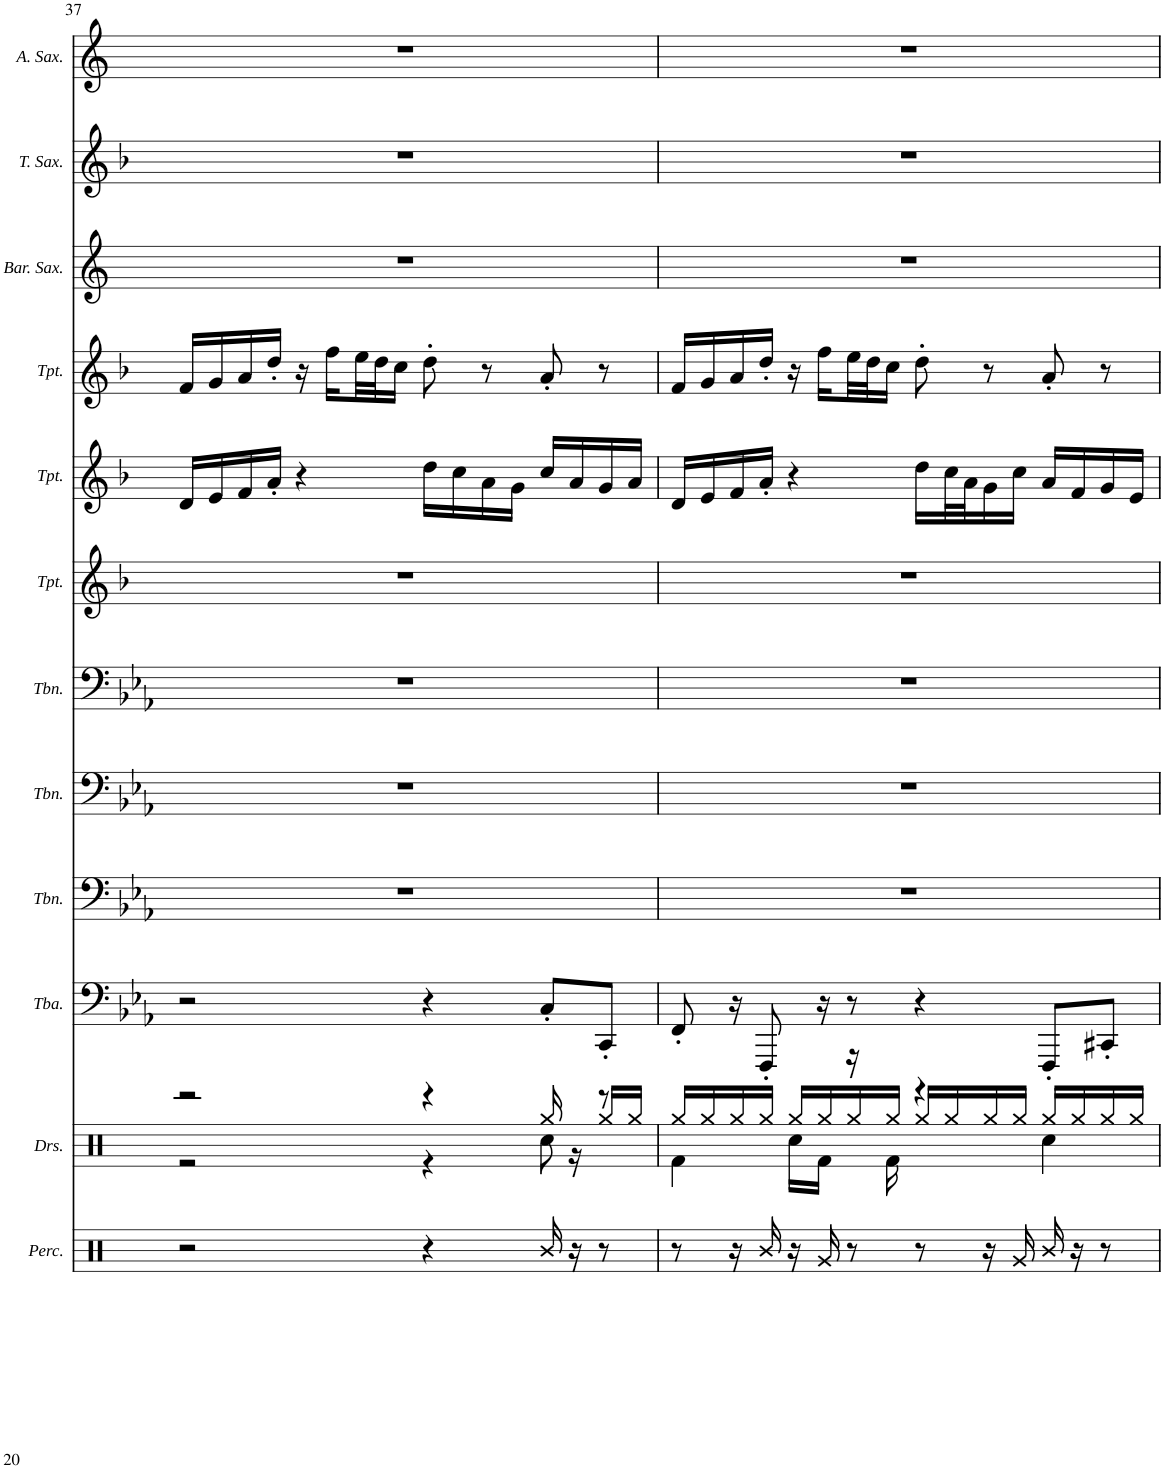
**kern	**kern	**kern	**kern	**kern	**kern	**kern	**kern	**kern	**kern	**kern	**kern
*part12	*part11	*part10	*part9	*part8	*part7	*part6	*part5	*part4	*part3	*part2	*part1
*staff12	*staff11	*staff10	*staff9	*staff8	*staff7	*staff6	*staff5	*staff4	*staff3	*staff2	*staff1
*I"Percussion	*I"Drumset	*I"Tuba	*I"Trombone	*I"Trombone	*I"Trombone	*I"Trumpet	*I"Trumpet	*I"Trumpet	*I"Baritone Saxophone	*I"Tenor Saxophone	*I"Alto Saxophone
*I'Perc.	*I'Drs.	*I'Tba.	*I'Tbn.	*I'Tbn.	*I'Tbn.	*I'Tpt.	*I'Tpt.	*I'Tpt.	*I'Bar. Sax.	*I'T. Sax.	*I'A. Sax.
!!LO:PB:g=z
*clefX	*clefX	*clefF4	*clefF4	*clefF4	*clefF4	*clefG2	*clefG2	*clefG2	*clefG2	*clefG2	*clefG2
*	*	*	*	*	*	*Trd1c2	*Trd1c2	*Trd1c2	*Trd12c21	*Trd8c14	*Trd5c9
*k[]	*k[]	*k[b-e-a-]	*k[b-e-a-]	*k[b-e-a-]	*k[b-e-a-]	*k[b-]	*k[b-]	*k[b-]	*k[]	*k[b-]	*k[]
*M4/4	*M4/4	*M4/4	*M4/4	*M4/4	*M4/4	*M4/4	*M4/4	*M4/4	*M4/4	*M4/4	*M4/4
=37	=37	=37	=37	=37	=37	=37	=37	=37	=37	=37	=37
*	*^	*	*	*	*	*	*	*	*	*	*
2r	2r	2r	2r	1r	1r	1r	1r	16d/LL	16f/LL	1r	1r	1r
.	.	.	.	.	.	.	.	16e/	16g/	.	.	.
.	.	.	.	.	.	.	.	16f/	16a/	.	.	.
.	.	.	.	.	.	.	.	16a'/JJ	16dd'/JJ	.	.	.
.	.	.	.	.	.	.	.	4r	16r	.	.	.
.	.	.	.	.	.	.	.	.	16ff\LL	.	.	.
.	.	.	.	.	.	.	.	.	32ee\L	.	.	.
.	.	.	.	.	.	.	.	.	32dd\J	.	.	.
.	.	.	.	.	.	.	.	.	16cc\JJ	.	.	.
4r	4r	4r	4r	.	.	.	.	16dd\LL	8dd'\	.	.	.
.	.	.	.	.	.	.	.	16cc\	.	.	.	.
.	.	.	.	.	.	.	.	16a\	8r	.	.	.
.	.	.	.	.	.	.	.	16g\JJ	.	.	.	.
16R/	8Rcc\	16Rgg/	8C'/L	.	.	.	.	16cc/LL	8a'/	.	.	.
16r	.	16r	.	.	.	.	.	16a/	.	.	.	.
8r	8r	16Rgg/LL	8CC'/J	.	.	.	.	16g/	8r	.	.	.
.	.	16Rgg/JJ	.	.	.	.	.	16a/JJ	.	.	.	.
=38	=38	=38	=38	=38	=38	=38	=38	=38	=38	=38	=38	=38
8r	4Rf\	16Rgg/LL	8FF'/	1r	1r	1r	1r	16d/LL	16f/LL	1r	1r	1r
.	.	16Rgg/	.	.	.	.	.	16e/	16g/	.	.	.
16r	.	16Rgg/	16r	.	.	.	.	16f/	16a/	.	.	.
16R/	.	16Rgg/JJ	8FFF'/	.	.	.	.	16a'/JJ	16dd'/JJ	.	.	.
16r	16Rcc\LL	16Rgg/LL	.	.	.	.	.	4r	16r	.	.	.
16Rg/	16Rf\JJ	16Rgg/	16r	.	.	.	.	.	16ff\LL	.	.	.
8r	16r	16Rgg/	8r	.	.	.	.	.	32ee\L	.	.	.
.	.	.	.	.	.	.	.	.	32dd\J	.	.	.
.	16Rf\	16Rgg/JJ	.	.	.	.	.	.	16cc\JJ	.	.	.
8r	4r	16Rgg/LL	4r	.	.	.	.	16dd\LL	8dd'\	.	.	.
.	.	16Rgg/	.	.	.	.	.	32cc\L	.	.	.	.
.	.	.	.	.	.	.	.	32a\J	.	.	.	.
16r	.	16Rgg/	.	.	.	.	.	16g\	8r	.	.	.
16Rg/	.	16Rgg/JJ	.	.	.	.	.	16cc\JJ	.	.	.	.
16R/	4Rcc\	16Rgg/LL	8FFF'/L	.	.	.	.	16a/LL	8a'/	.	.	.
16r	.	16Rgg/	.	.	.	.	.	16f/	.	.	.	.
8r	.	16Rgg/	8CC#X'/J	.	.	.	.	16g/	8r	.	.	.
.	.	16Rgg/JJ	.	.	.	.	.	16e/JJ	.	.	.	.
*	*v	*v	*	*	*	*	*	*	*	*	*	*
=	=	=	=	=	=	=	=	=	=	=	=
*-	*-	*-	*-	*-	*-	*-	*-	*-	*-	*-	*-
